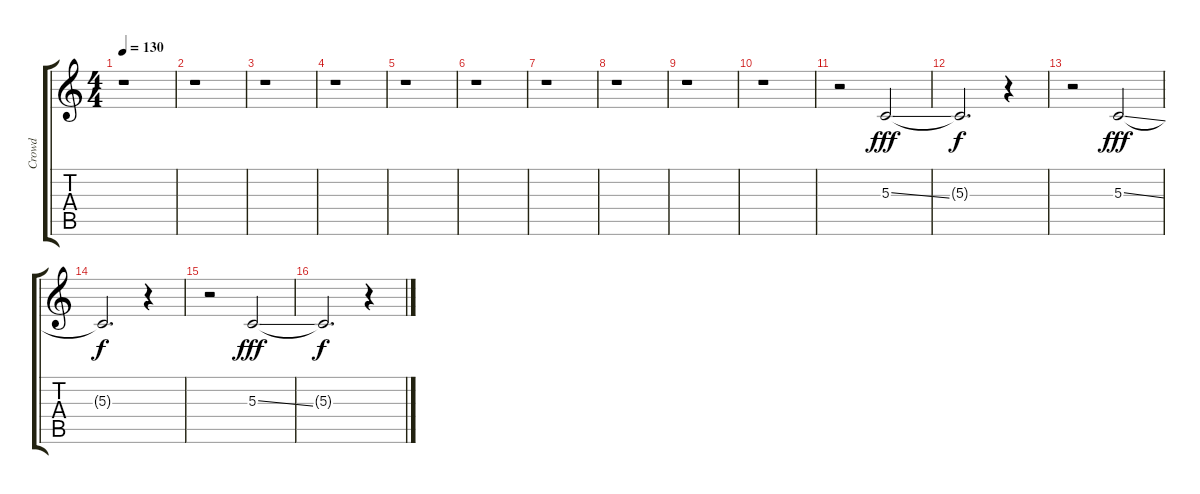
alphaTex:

\track ("Crowd" "Crowd") {instrument applause}
\staff {score tabs}
\tuning (E4 B3 G3 D3 A2 E2) {hide}
\ts (4 4)
\tempo 130
\clef g2
\ks c
r.1{dy f} |
r.1 |
r.1 |
r.1 |
r.1 |
r.1 |
r.1 |
r.1 |
r.1 |
r.1 |
r.2{volume 16} 5.3{ss}.2{dy fff volume 3} |
5.3{t}.2{d dy f} r.4 |
r.2{volume 16} 5.3{ss}.2{dy fff volume 3} |
5.3{t}.2{d dy f} r.4 |
r.2{volume 16} 5.3{ss}.2{dy fff volume 3} |
5.3{t}.2{d dy f} r.4
